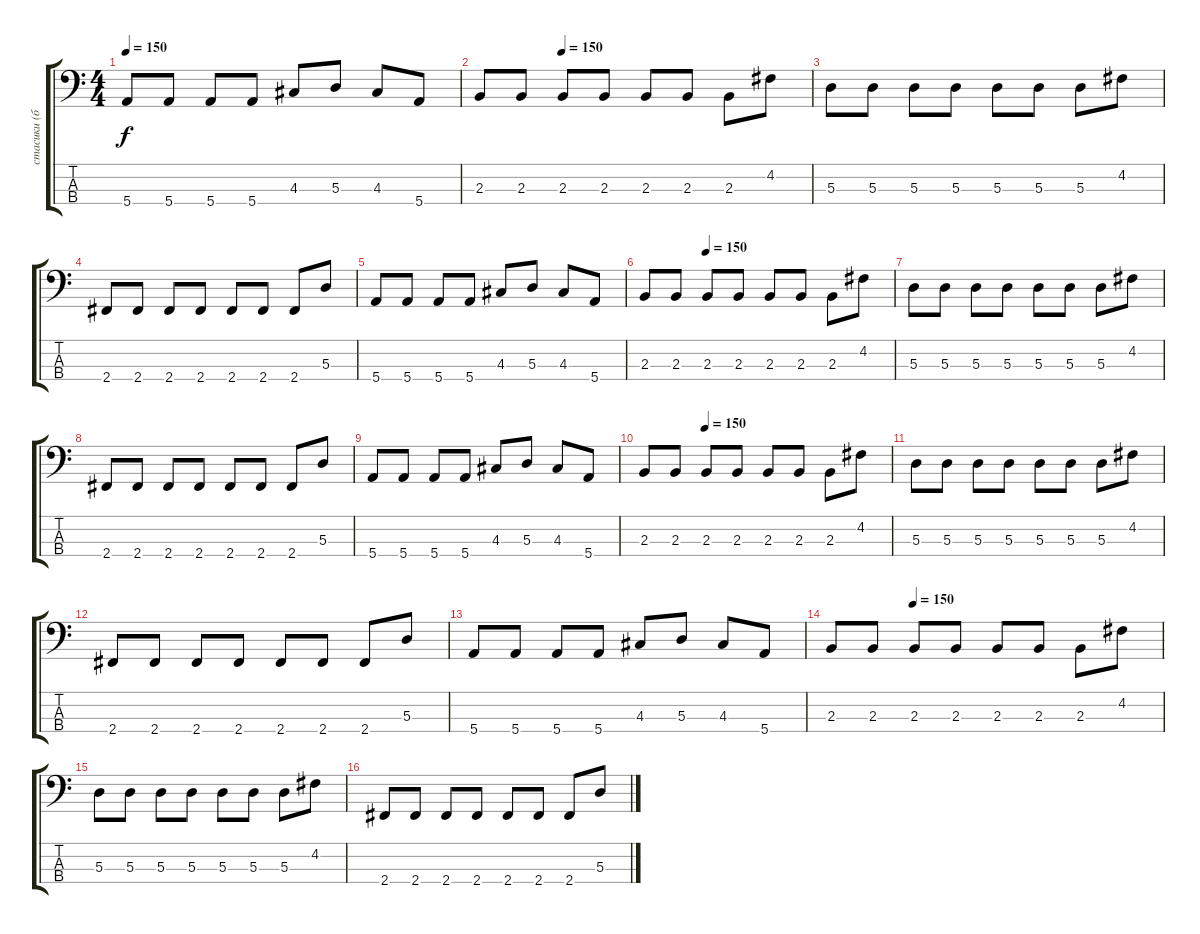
\track ("стасики (бас)" "стасики (б") {instrument electricbassfinger}
\staff {score tabs}
\tuning (G2 D2 A1 E1) {hide}
\ts (4 4)
\tempo 150
\clef f4
\ks c
5.4.8{dy f} 5.4.8 5.4.8 5.4.8 4.3.8 5.3.8 4.3.8 5.4.8 |
\tempo (150 0.25)
2.3.8 2.3.8 2.3.8 2.3.8 2.3.8 2.3.8 2.3.8 4.2.8 |
5.3.8 5.3.8 5.3.8 5.3.8 5.3.8 5.3.8 5.3.8 4.2.8 |
2.4.8 2.4.8 2.4.8 2.4.8 2.4.8 2.4.8 2.4.8 5.3.8 |
5.4.8 5.4.8 5.4.8 5.4.8 4.3.8 5.3.8 4.3.8 5.4.8 |
\tempo (150 0.25)
2.3.8 2.3.8 2.3.8 2.3.8 2.3.8 2.3.8 2.3.8 4.2.8 |
5.3.8 5.3.8 5.3.8 5.3.8 5.3.8 5.3.8 5.3.8 4.2.8 |
2.4.8 2.4.8 2.4.8 2.4.8 2.4.8 2.4.8 2.4.8 5.3.8 |
5.4.8 5.4.8 5.4.8 5.4.8 4.3.8 5.3.8 4.3.8 5.4.8 |
\tempo (150 0.25)
2.3.8 2.3.8 2.3.8 2.3.8 2.3.8 2.3.8 2.3.8 4.2.8 |
5.3.8 5.3.8 5.3.8 5.3.8 5.3.8 5.3.8 5.3.8 4.2.8 |
2.4.8 2.4.8 2.4.8 2.4.8 2.4.8 2.4.8 2.4.8 5.3.8 |
5.4.8 5.4.8 5.4.8 5.4.8 4.3.8 5.3.8 4.3.8 5.4.8 |
\tempo (150 0.25)
2.3.8 2.3.8 2.3.8 2.3.8 2.3.8 2.3.8 2.3.8 4.2.8 |
5.3.8 5.3.8 5.3.8 5.3.8 5.3.8 5.3.8 5.3.8 4.2.8 |
2.4.8 2.4.8 2.4.8 2.4.8 2.4.8 2.4.8 2.4.8 5.3.8
